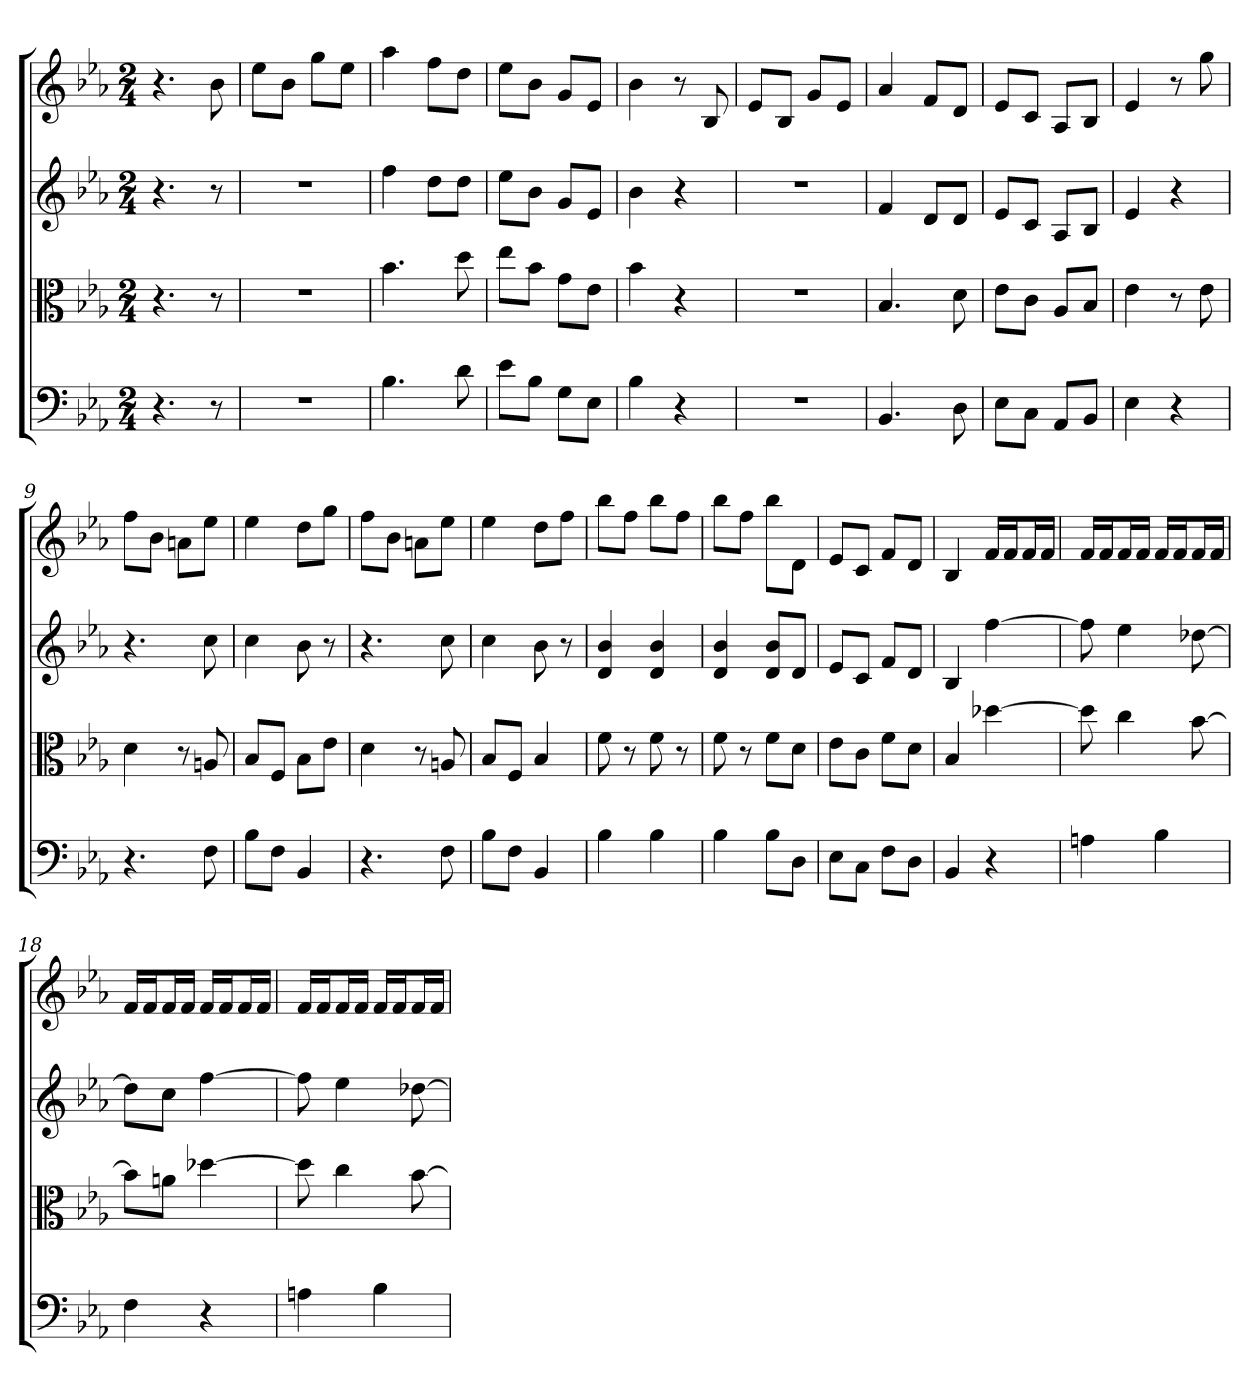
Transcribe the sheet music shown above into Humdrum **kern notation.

**kern	**kern	**kern	**kern
*part4	*part3	*part2	*part1
*staff4	*staff3	*staff2	*staff1
*clefF4	*clefC3	*	*
*k[b-e-a-]	*k[b-e-a-]	*k[b-e-a-]	*k[b-e-a-]
*E-:	*E-:	*E-:	*E-:
*M2/4	*M2/4	*M2/4	*M2/4
=	=	=	=
4.r	4.r	4.r	4.r
8r	8r	8r	8b-
=1	=1	=1	=1
2r	2r	2r	8ee-L
.	.	.	8b-J
.	.	.	8ggL
.	.	.	8ee-J
=2	=2	=2	=2
4.B-	4.b-	4ff	4aa-
.	.	8ddL	8ffL
8d	8dd	8ddJ	8ddJ
=3	=3	=3	=3
8e-\L	8ee-\L	8ee-L	8ee-L
8B-\J	8b-\J	8b-J	8b-J
8G\L	8g\L	8gL	8gL
8E-\J	8e-\J	8e-J	8e-J
=4	=4	=4	=4
4B-	4b-	4b-	4b-
4r	4r	4r	8r
.	.	.	8B-
=5	=5	=5	=5
2r	2r	2r	8e-L
.	.	.	8B-J
.	.	.	8gL
.	.	.	8e-J
=6	=6	=6	=6
4.BB-	4.B-	4f	4a-
.	.	8dL	8fL
8D	8d	8dJ	8dJ
=7	=7	=7	=7
8E-\L	8e-\L	8e-L	8e-L
8C\J	8c\J	8cJ	8cJ
8AA-/L	8A-/L	8A-L	8A-L
8BB-/J	8B-/J	8B-J	8B-J
=8	=8	=8	=8
4E-	4e-	4e-	4e-
4r	8r	4r	8r
.	8e-	.	8gg
=9	=9	=9	=9
4.r	4d	4.r	8ffL
.	.	.	8b-J
.	8r	.	8anL
8F	8An	8cc	8ee-J
=10	=10	=10	=10
8B-\L	8B-/L	4cc	4ee-
8F\J	8F/J	.	.
4BB-	8B-\L	8b-	8ddL
.	8e-\J	8r	8ggJ
=11	=11	=11	=11
4.r	4d	4.r	8ffL
.	.	.	8b-J
.	8r	.	8anL
8F	8An	8cc	8ee-J
=12	=12	=12	=12
8B-\L	8B-/L	4cc	4ee-
8F\J	8F/J	.	.
4BB-	4B-	8b-	8ddL
.	.	8r	8ffJ
=13	=13	=13	=13
4B-	8f	4d 4b-	8bb-L
.	8r	.	8ffJ
4B-	8f	4d 4b-	8bb-L
.	8r	.	8ffJ
=14	=14	=14	=14
4B-	8f	4d 4b-	8bb-L
.	8r	.	8ffJ
8B-\L	8f\L	8d 8b-L	8bb-L
8D\J	8d\J	8dJ	8dJ
=15	=15	=15	=15
8E-\L	8e-\L	8e-L	8e-L
8C\J	8c\J	8cJ	8cJ
8F\L	8f\L	8fL	8fL
8D\J	8d\J	8dJ	8dJ
=16	=16	=16	=16
4BB-	4B-	4B-	4B-
4r	[4dd-X	[4ff	16fLL
.	.	.	16fJ
.	.	.	16fL
.	.	.	16fJJ
=17	=17	=17	=17
4An	8dd-]	8ff]	16fLL
.	.	.	16fJ
.	4cc	4ee-	16fL
.	.	.	16fJJ
4B-	.	.	16fLL
.	.	.	16fJ
.	[8b-	[8dd-X	16fL
.	.	.	16fJJ
=18	=18	=18	=18
4F	8b-\L]	8dd-L]	16fLL
.	.	.	16fJ
.	8an\J	8ccJ	16fL
.	.	.	16fJJ
4r	[4dd-X	[4ff	16fLL
.	.	.	16fJ
.	.	.	16fL
.	.	.	16fJJ
=19	=19	=19	=19
4An	8dd-]	8ff]	16fLL
.	.	.	16fJ
.	4cc	4ee-	16fL
.	.	.	16fJJ
4B-	.	.	16fLL
.	.	.	16fJ
.	[8b-	[8dd-X	16fL
.	.	.	16fJJ
=	=	=	=
*-	*-	*-	*-
